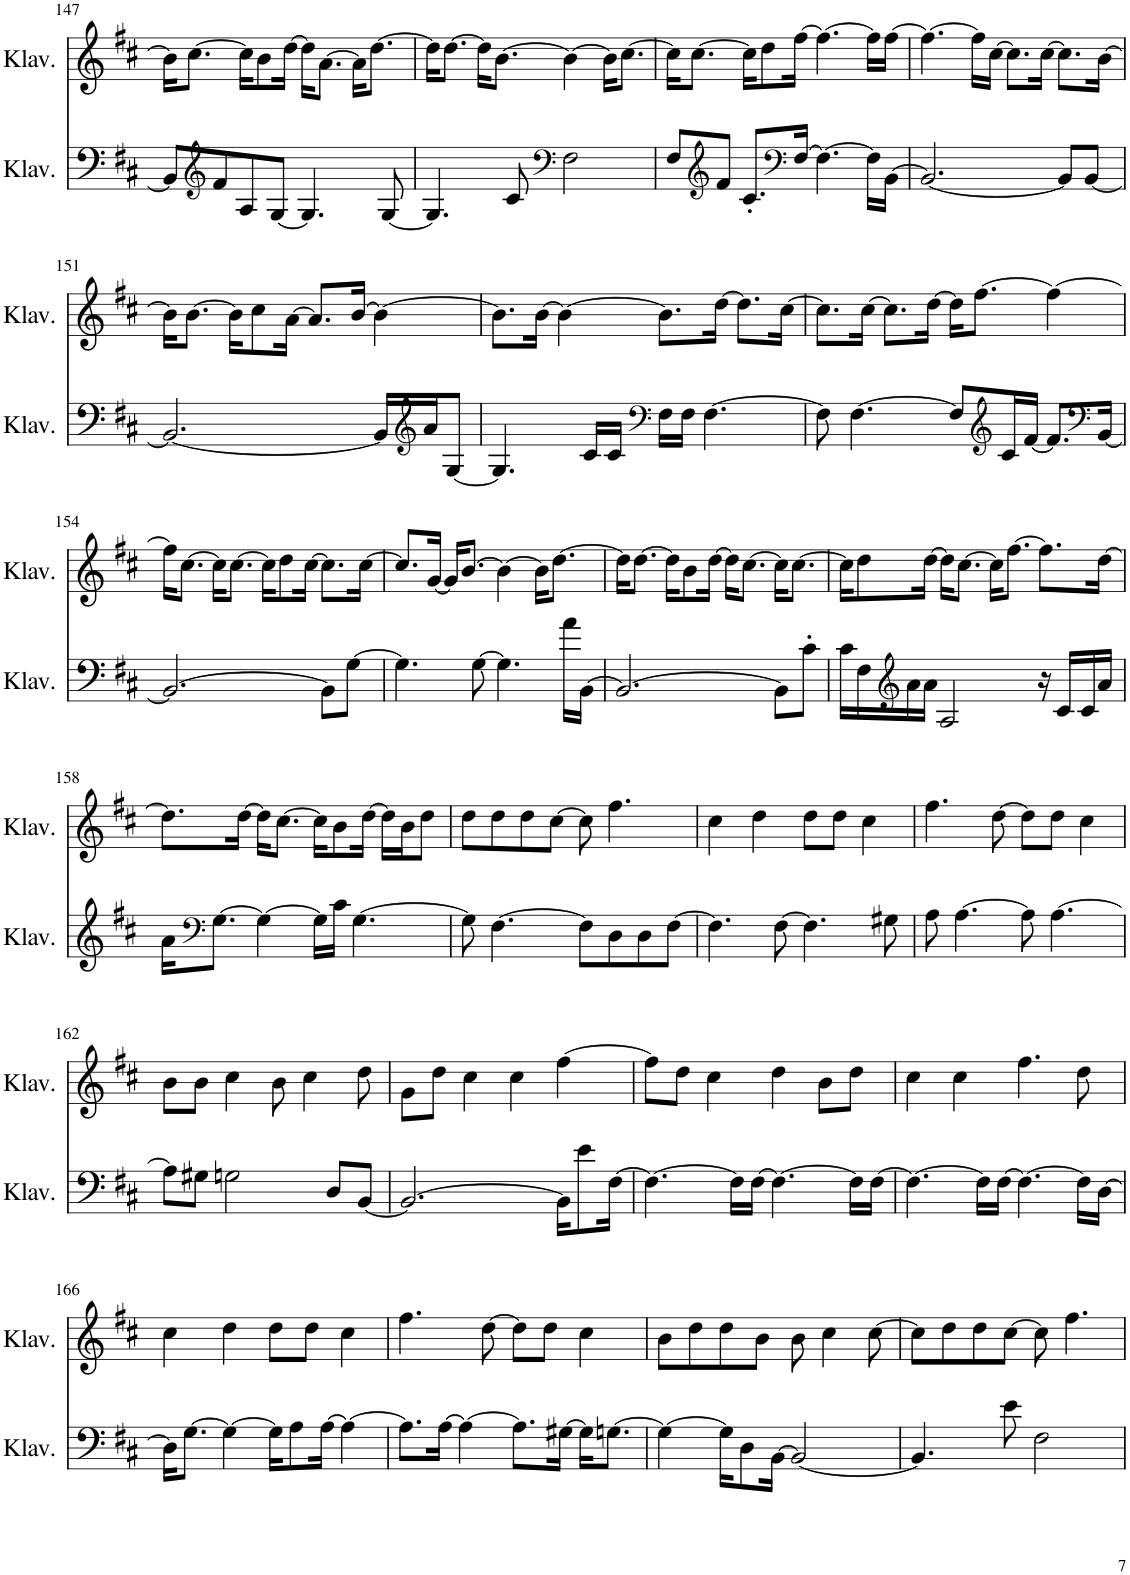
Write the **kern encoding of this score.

**kern	**kern
*part2	*part1
*staff2	*staff1
*I"Klavier	*I"Klavier
*I'Klav.	*I'Klav.
!!LO:PB:g=z
*clefF4	*clefG2
*k[f#c#]	*k[f#c#]
*M4/4	*M4/4
=147	=147
8BB/L]	16b\KL]
.	[8.cc#\J
*clefG2	*
8f#/	.
8A/	16cc#\KL]
.	8b\
[8G/J	.
.	[16dd\Jk
4.G/]	16dd\KL]
.	[8.a\J
.	16a\KL]
.	[8.dd\J
[8G/	.
=148	=148
4.G/]	16dd\KL]
.	[8.dd\J
.	16dd\KL]
.	[8.b\J
8c#/	.
*clefF4	*
2F#\	4b\_
.	16b\KL]
.	[8.cc#\J
=149	=149
8F#/L	16cc#\KL]
.	[8.cc#\J
*clefG2	*
8f#/J	.
8.c#'/L	16cc#\KL]
.	8dd\
*clefF4	*
[16F#/Jk	[16ff#\Jk
4.F#\_	4.ff#\_
16F#\LL]	16ff#\LL]
[16BB\JJ	[16ff#\JJ
=150	=150
2.BB/_	4.ff#\_
.	16ff#\LL]
.	[16cc#\JJ
.	8.cc#\L]
.	[16cc#\Jk
8BB/L]	8.cc#\L]
[8BB/J	.
.	[16b\Jk
!!LO:LB:g=z
=151	=151
2.BB/_	16b\KL]
.	[8.b\J
.	16b\KL]
.	8cc#\
.	[16a\Jk
.	8.a/L]
.	[16b/Jk
16BB/LL]	4b\_
*clefG2	*
16a/J	.
[8G/J	.
=152	=152
4.G/]	8.b\L]
.	[16b\Jk
.	4b\_
16c#/LL	.
16c#/JJ	.
*clefF4	*
16F#\LL	8.b\L]
16F#\JJ	.
[4.F#\	.
.	[16dd\Jk
.	8.dd\L]
.	[16cc#\Jk
=153	=153
8F#\]	8.cc#\L]
[4.F#\	.
.	[16cc#\Jk
.	8.cc#\L]
.	[16dd\Jk
8F#/L]	16dd\KL]
.	[8.ff#\J
*clefG2	*
16c#/L	.
[16f#/JJ	.
8.f#/L]	4ff#\_
*clefF4	*
[16BB/Jk	.
!!LO:LB:g=z
=154	=154
2.BB/_	16ff#\KL]
.	[8.cc#\J
.	16cc#\KL]
.	[8.cc#\J
.	16cc#\KL]
.	8dd\
.	[16cc#\Jk
8BB\L]	8.cc#\L]
[8G\J	.
.	[16cc#\Jk
=155	=155
4.G\]	8.cc#/L]
.	[16g/Jk
.	16g/KL]
.	[8.b/J
[8G\	.
4.G\]	4b\_
.	16b\KL]
.	[8.dd\J
16a\LL	.
[16BB\JJ	.
=156	=156
2.BB/_	16dd\KL]
.	[8.dd\J
.	16dd\KL]
.	8b\
.	[16dd\Jk
.	16dd\KL]
.	[8.cc#\J
8BB\L]	16cc#\KL]
.	[8.cc#\J
8c#'\J	.
=157	=157
16c#\LL	16cc#\KL]
16F#\	8dd\
*clefG2	*
16a\	.
16a\JJ	[16dd\Jk
2A/	16dd\KL]
.	[8.cc#\J
.	16cc#\KL]
.	[8.ff#\J
16r	8.ff#\L]
16c#/LL	.
16c#/	.
16a/JJ	[16dd\Jk
!!LO:LB:g=z
=158	=158
16a\KL	8.dd\L]
*clefF4	*
[8.G\J	.
.	[16dd\Jk
4G\_	16dd\KL]
.	[8.cc#\J
16G\LL]	16cc#\KL]
16c#\JJ	8b\
[4.G\	.
.	[16dd\Jk
.	16dd\LL]
.	16b\J
.	8dd\J
=159	=159
8G\]	8dd\L
[4.F#\	8dd\
.	8dd\
.	[8cc#\J
8F#\L]	8cc#\]
8D\	4.ff#\
8D\	.
[8F#\J	.
=160	=160
4.F#\]	4cc#\
.	4dd\
[8F#\	.
4.F#\]	8dd\L
.	8dd\J
.	4cc#\
8G#X\	.
=161	=161
8A\	4.ff#\
[4.A\	.
.	[8dd\
8A\]	8dd\L]
[4.A\	8dd\J
.	4cc#\
!!LO:LB:g=z
=162	=162
8A\L]	8b\L
8G#X\J	8b\J
2Gn\	4cc#\
.	8b\
.	4cc#\
8D/L	.
[8BB/J	8dd\
=163	=163
2.BB/_	8g\L
.	8dd\J
.	4cc#\
.	4cc#\
16BB\KL]	[4ff#\
8e\	.
[16F#\Jk	.
=164	=164
4.F#\_	8ff#\L]
.	8dd\J
.	4cc#\
16F#\LL]	.
[16F#\JJ	.
4.F#\_	4dd\
.	8b\L
16F#\LL]	8dd\J
[16F#\JJ	.
=165	=165
4.F#\_	4cc#\
.	4cc#\
16F#\LL]	.
[16F#\JJ	.
4.F#\_	4.ff#\
16F#\LL]	8dd\
[16D\JJ	.
!!LO:LB:g=z
=166	=166
16D\KL]	4cc#\
[8.G\J	.
4G\_	4dd\
16G\KL]	8dd\L
8A\	.
.	8dd\J
[16A\Jk	.
4A\_	4cc#\
=167	=167
8.A\L]	4.ff#\
[16A\Jk	.
4A\_	.
.	[8dd\
8.A\L]	8dd\L]
.	8dd\J
[16G#X\Jk	.
16G#\KL]	4cc#\
[8.Gn\J	.
=168	=168
4G\_	8b\L
.	8dd\
16G\KL]	8dd\
8D\	.
.	8b\J
[16BB\Jk	.
2BB/_	8b\
.	4cc#\
.	[8cc#\
=169	=169
4.BB/]	8cc#\L]
.	8dd\
.	8dd\
8e\	[8cc#\J
2F#\	8cc#\]
.	4.ff#\
=	=
*-	*-
